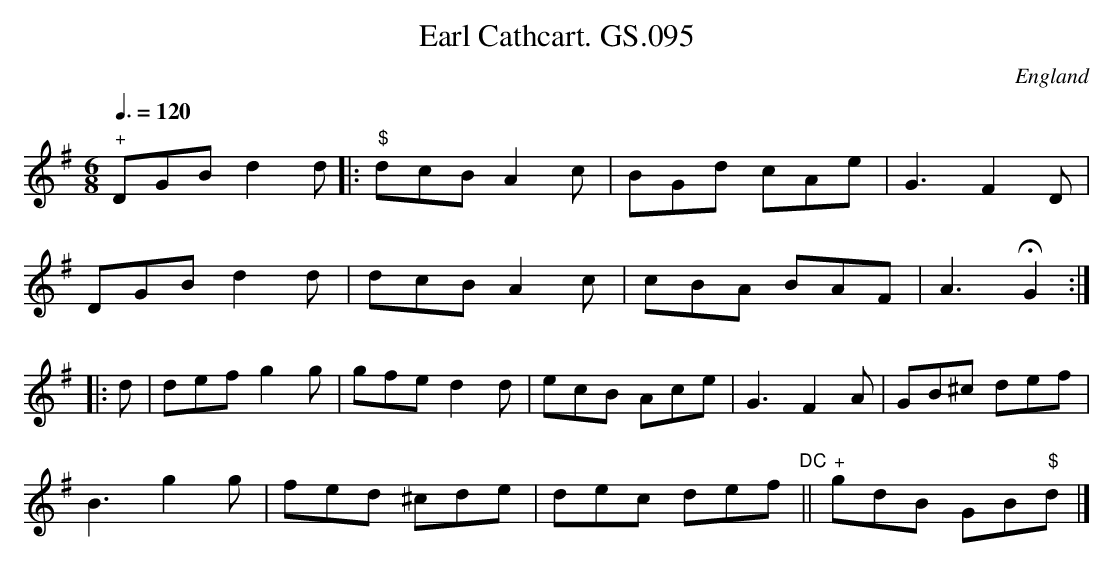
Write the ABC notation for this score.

X:1
T:Earl Cathcart. GS.095
L:1/8
M:6/8
O:England
Q:3/8=120
K:G Major
"+" DGB d2d |: "$" dcB A2 c | BGd cAe | G3F2D |!
DGB d2d | dcB A2 c | cBA BAF | A3HG2 :|!
|: d | def g2g | gfe d2d |ecB Ace | G3F2A | GB^c def |!
B3 g2g | fed ^cde | dec def "^DC"|| "+" gdB GB"$"d |]
